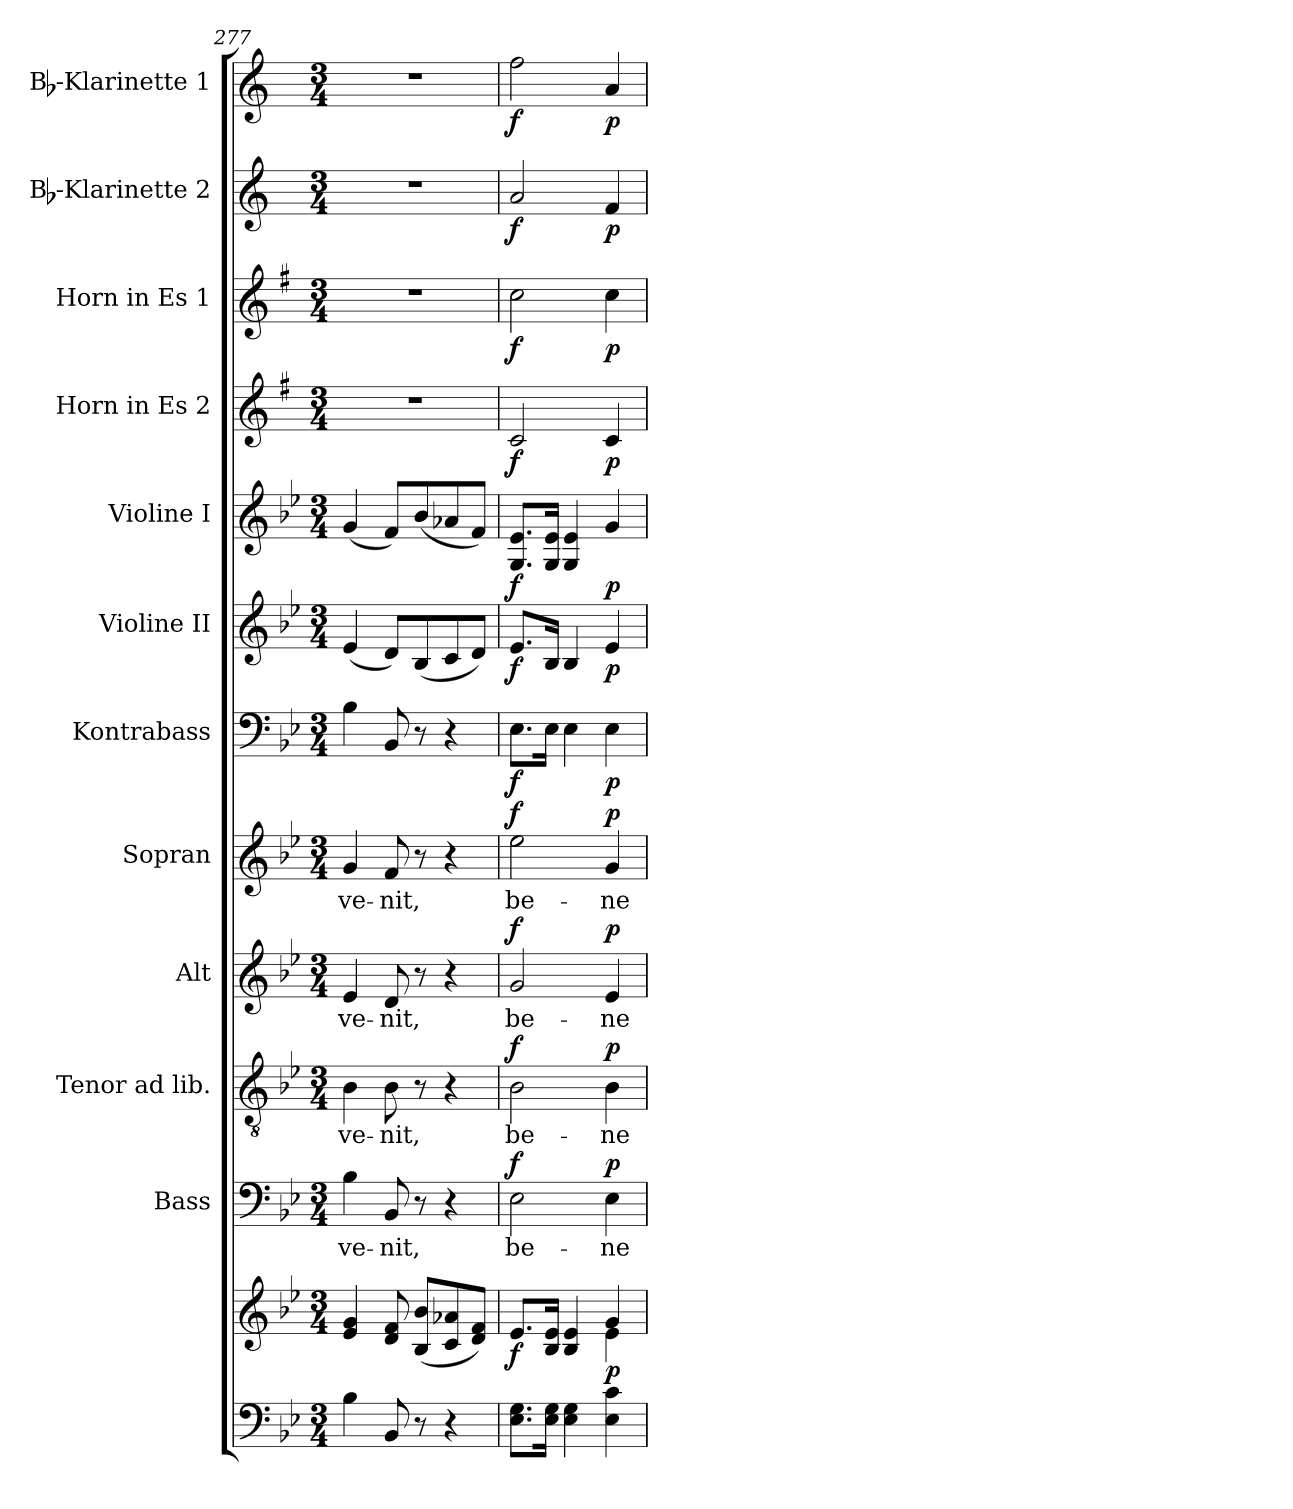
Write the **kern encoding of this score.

**kern	**kern	**dynam	**kern	**text	**dynam	**kern	**text	**dynam	**kern	**text	**dynam	**kern	**text	**dynam	**kern	**dynam	**kern	**dynam	**kern	**dynam	**kern	**dynam	**kern	**dynam	**kern	**dynam	**kern	**dynam
*part12	*part12	*part12	*part11	*part11	*part11	*part10	*part10	*part10	*part9	*part9	*part9	*part8	*part8	*part8	*part7	*part7	*part6	*part6	*part5	*part5	*part4	*part4	*part3	*part3	*part2	*part2	*part1	*part1
*staff13	*staff12	*staff12/13	*staff11	*staff11	*staff11	*staff10	*staff10	*staff10	*staff9	*staff9	*staff9	*staff8	*staff8	*staff8	*staff7	*staff7	*staff6	*staff6	*staff5	*staff5	*staff4	*staff4	*staff3	*staff3	*staff2	*staff2	*staff1	*staff1
*	*	*	*I"Bass	*	*	*I"Tenor ad lib.	*	*	*I"Alt	*	*	*I"Sopran	*	*	*I"Kontrabass	*	*I"Violine II	*	*I"Violine I	*	*I"Horn in Es 2	*	*I"Horn in Es 1	*	*I"Bb-Klarinette 2	*	*I"Bb-Klarinette 1	*
*	*	*	*I'B.	*	*	*I'T.	*	*	*I'A.	*	*	*I'S.	*	*	*I'Kb.	*	*I'Vl. II	*	*I'Vl. I	*	*	*	*	*	*I'Bb Kl. 2	*	*I'Bb Kl. 1	*
*clefF4	*clefG2	*	*clefF4	*	*	*clefGv2	*	*	*clefG2	*	*	*clefG2	*	*	*clefF4	*	*clefG2	*	*clefG2	*	*clefG2	*	*clefG2	*	*clefG2	*	*clefG2	*
*	*	*	*	*	*	*	*	*	*	*	*	*	*	*	*ITrd7c12	*	*	*	*	*	*ITrd5c9	*	*ITrd5c9	*	*ITrd1c2	*	*ITrd1c2	*
*k[b-e-]	*k[b-e-]	*	*k[b-e-]	*	*	*k[b-e-]	*	*	*k[b-e-]	*	*	*k[b-e-]	*	*	*k[b-e-]	*	*k[b-e-]	*	*k[b-e-]	*	*k[b-e-]	*	*k[b-e-]	*	*k[b-e-]	*	*k[b-e-]	*
*B-:	*B-:	*	*B-:	*	*	*B-:	*	*	*B-:	*	*	*B-:	*	*	*B-:	*	*B-:	*	*B-:	*	*B-:	*	*B-:	*	*B-:	*	*B-:	*
*M3/4	*M3/4	*	*M3/4	*	*	*M3/4	*	*	*M3/4	*	*	*M3/4	*	*	*M3/4	*	*M3/4	*	*M3/4	*	*M3/4	*	*M3/4	*	*M3/4	*	*M3/4	*
=277	=277	=277	=277	=277	=277	=277	=277	=277	=277	=277	=277	=277	=277	=277	=277	=277	=277	=277	=277	=277	=277	=277	=277	=277	=277	=277	=277	=277
!	!	!	!	!LO:LY:b	!	!	!LO:LY:b	!	!	!LO:LY:b	!	!	!LO:LY:b	!	!	!	!	!	!	!	!	!	!	!	!	!	!	!
4B-\	4e-/ 4g/	.	4B-\	ve-	.	4B-\	ve-	.	4e-/	ve-	.	4g/	ve-	.	4BB-\	.	(<4e-/	.	(<4g/	.	2.r	.	2.r	.	2.r	.	2.r	.
!	!	!	!	!LO:LY:b	!	!	!LO:LY:b	!	!	!LO:LY:b	!	!	!LO:LY:b	!	!	!	!	!	!	!	!	!	!	!	!	!	!	!
8BB-/	8d/ 8f/	.	8BB-/	-nit,	.	8B-\	-nit,	.	8d/	-nit,	.	8f/	-nit,	.	8BBB-/	.	8d/L)	.	8f/L)	.	.	.	.	.	.	.	.	.
8r	(<8B-/ 8b-/L	.	8r	.	.	8r	.	.	8r	.	.	8r	.	.	8r	.	(<8B-/	.	(<8b-/	.	.	.	.	.	.	.	.	.
4r	8c/ 8a-X/	.	4r	.	.	4r	.	.	4r	.	.	4r	.	.	4r	.	8c/	.	8a-X/	.	.	.	.	.	.	.	.	.
.	8d/ 8f/J)	.	.	.	.	.	.	.	.	.	.	.	.	.	.	.	8d/J)	.	8f/J)	.	.	.	.	.	.	.	.	.
=278	=278	=278	=278	=278	=278	=278	=278	=278	=278	=278	=278	=278	=278	=278	=278	=278	=278	=278	=278	=278	=278	=278	=278	=278	=278	=278	=278	=278
*	*^	*	*	*	*	*	*	*	*	*	*	*	*	*	*	*	*	*	*	*	*	*	*	*	*	*	*	*
!	!	!	!LO:DY:b	!	!LO:LY:b	!LO:DY:a	!	!LO:LY:b	!LO:DY:a	!	!LO:LY:b	!LO:DY:a	!	!LO:LY:b	!LO:DY:a	!	!LO:DY:b	!	!LO:DY:b	!	!LO:DY:b	!	!LO:DY:b	!	!LO:DY:b	!	!LO:DY:b	!	!LO:DY:b
8.E-\ 8.G\L	8.e-/L	2ryy	f	2E-\	be-	f	2B-\	be-	f	2g/	be-	f	2ee-\	be-	f	8.EE-\L	f	8.e-/L	f	8.G/ 8.e-/L	f	2E-/	f	2e-\	f	2g/	f	2ee-\	f
16E-\ 16G\Jk	16B-/ 16e-/Jk	.	.	.	.	.	.	.	.	.	.	.	.	.	.	16EE-\Jk	.	16B-/Jk	.	16G/ 16e-/Jk	.	.	.	.	.	.	.	.	.
4E-\ 4G\	4B-/ 4e-/	.	.	.	.	.	.	.	.	.	.	.	.	.	.	4EE-\	.	4B-/	.	4G/ 4e-/	.	.	.	.	.	.	.	.	.
!	!	!	!LO:DY:b	!	!LO:LY:b	!LO:DY:a	!	!LO:LY:b	!LO:DY:a	!	!LO:LY:b	!LO:DY:a	!	!LO:LY:b	!LO:DY:a	!	!LO:DY:b	!	!LO:DY:b	!	!LO:DY:b	!	!LO:DY:b	!	!LO:DY:b	!	!LO:DY:b	!	!LO:DY:b
4E-\ 4c\	4g/	4e-\	p	4E-\	-ne-	p	4B-\	-ne-	p	4e-/	-ne-	p	4g/	-ne-	p	4EE-\	p	4e-/	p	4g/	p	4E-/	p	4e-\	p	4e-/	p	4g/	p
*	*v	*v	*	*	*	*	*	*	*	*	*	*	*	*	*	*	*	*	*	*	*	*	*	*	*	*	*	*	*
=	=	=	=	=	=	=	=	=	=	=	=	=	=	=	=	=	=	=	=	=	=	=	=	=	=	=	=	=
*-	*-	*-	*-	*-	*-	*-	*-	*-	*-	*-	*-	*-	*-	*-	*-	*-	*-	*-	*-	*-	*-	*-	*-	*-	*-	*-	*-	*-
